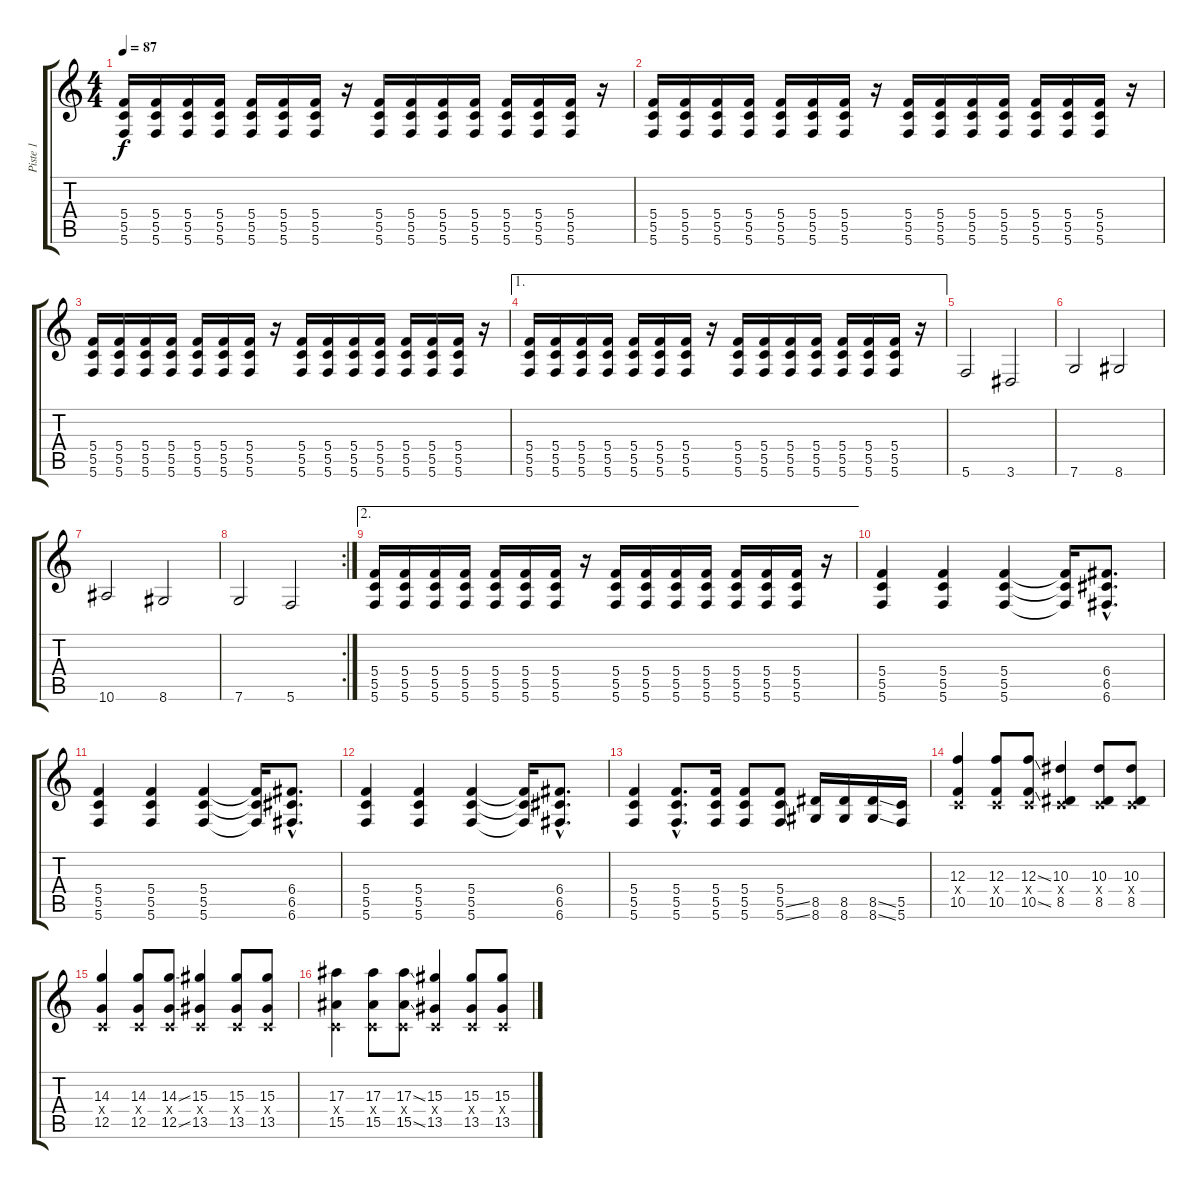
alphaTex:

\track ("Piste 1" "Piste 1") {instrument acousticguitarnylon}
\staff {score tabs}
\tuning (D4 A3 F3 C3 G2 C2) {hide}
\ts (4 4)
\tempo 87
\clef g2
\ks c
(5.4 5.5 5.6).16{dy f} (5.4 5.5 5.6).16 (5.4 5.5 5.6).16 (5.4 5.5 5.6).16 (5.4 5.5 5.6).16 (5.4 5.5 5.6).16 (5.4 5.5 5.6).16 r.16 (5.4 5.5 5.6).16 (5.4 5.5 5.6).16 (5.4 5.5 5.6).16 (5.4 5.5 5.6).16 (5.4 5.5 5.6).16 (5.4 5.5 5.6).16 (5.4 5.5 5.6).16 r.16 |
(5.4 5.5 5.6).16 (5.4 5.5 5.6).16 (5.4 5.5 5.6).16 (5.4 5.5 5.6).16 (5.4 5.5 5.6).16 (5.4 5.5 5.6).16 (5.4 5.5 5.6).16 r.16 (5.4 5.5 5.6).16 (5.4 5.5 5.6).16 (5.4 5.5 5.6).16 (5.4 5.5 5.6).16 (5.4 5.5 5.6).16 (5.4 5.5 5.6).16 (5.4 5.5 5.6).16 r.16 |
(5.4 5.5 5.6).16 (5.4 5.5 5.6).16 (5.4 5.5 5.6).16 (5.4 5.5 5.6).16 (5.4 5.5 5.6).16 (5.4 5.5 5.6).16 (5.4 5.5 5.6).16 r.16 (5.4 5.5 5.6).16 (5.4 5.5 5.6).16 (5.4 5.5 5.6).16 (5.4 5.5 5.6).16 (5.4 5.5 5.6).16 (5.4 5.5 5.6).16 (5.4 5.5 5.6).16 r.16 |
\ae 1
(5.4 5.5 5.6).16 (5.4 5.5 5.6).16 (5.4 5.5 5.6).16 (5.4 5.5 5.6).16 (5.4 5.5 5.6).16 (5.4 5.5 5.6).16 (5.4 5.5 5.6).16 r.16 (5.4 5.5 5.6).16 (5.4 5.5 5.6).16 (5.4 5.5 5.6).16 (5.4 5.5 5.6).16 (5.4 5.5 5.6).16 (5.4 5.5 5.6).16 (5.4 5.5 5.6).16 r.16 |
5.6.2 3.6.2 |
7.6.2 8.6.2 |
10.6.2 8.6.2 |
\rc 2
7.6.2 5.6.2 |
\ae 2
(5.4 5.5 5.6).16 (5.4 5.5 5.6).16 (5.4 5.5 5.6).16 (5.4 5.5 5.6).16 (5.4 5.5 5.6).16 (5.4 5.5 5.6).16 (5.4 5.5 5.6).16 r.16 (5.4 5.5 5.6).16 (5.4 5.5 5.6).16 (5.4 5.5 5.6).16 (5.4 5.5 5.6).16 (5.4 5.5 5.6).16 (5.4 5.5 5.6).16 (5.4 5.5 5.6).16 r.16 |
(5.4 5.5 5.6).4 (5.4 5.5 5.6).4 (5.4 5.5 5.6).4 (5.4{t} 5.5{t} 5.6{t}).16 (6.4{hac} 6.5{hac} 6.6{hac}).8{d} |
(5.4 5.5 5.6).4 (5.4 5.5 5.6).4 (5.4 5.5 5.6).4 (5.4{t} 5.5{t} 5.6{t}).16 (6.4{hac} 6.5{hac} 6.6{hac}).8{d} |
(5.4 5.5 5.6).4 (5.4 5.5 5.6).4 (5.4 5.5 5.6).4 (5.4{t} 5.5{t} 5.6{t}).16 (6.4{hac} 6.5{hac} 6.6{hac}).8{d} |
(5.4 5.5 5.6).4 (5.4{hac} 5.5{hac} 5.6{hac}).8{d} (5.4 5.5 5.6).16 (5.4 5.5 5.6).8 (5.4 5.5{ss} 5.6{ss}).8 (8.5 8.6).16 (8.5 8.6).16 (8.5{ss} 8.6{ss}).16 (5.5 5.6).16 |
(12.3 0.4{x} 10.5).4 (12.3 0.4{x} 10.5).8 (12.3{ss} 0.4{x} 10.5{ss}).8 (10.3 0.4{x} 8.5).4 (10.3 0.4{x} 8.5).8 (10.3 0.4{x} 8.5).8 |
(14.3 0.4{x} 12.5).4 (14.3 0.4{x} 12.5).8 (14.3{ss} 0.4{x} 12.5{ss}).8 (15.3 0.4{x} 13.5).4 (15.3 0.4{x} 13.5).8 (15.3 0.4{x} 13.5).8 |
(17.3 0.4{x} 15.5).4 (17.3 0.4{x} 15.5).8 (17.3{ss} 0.4{x} 15.5{ss}).8 (15.3 0.4{x} 13.5).4 (15.3 0.4{x} 13.5).8 (15.3 0.4{x} 13.5).8
